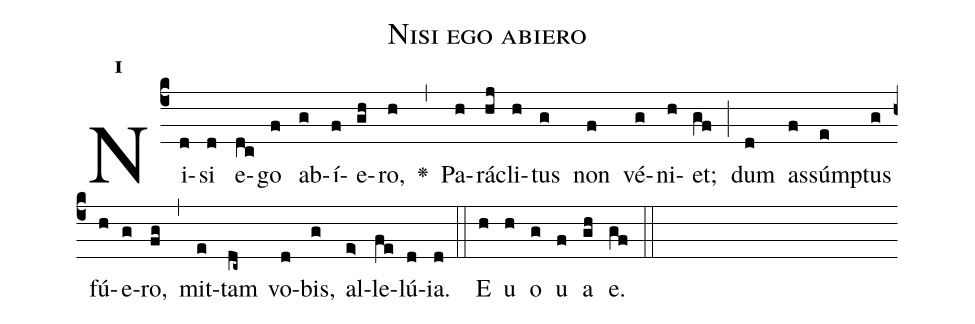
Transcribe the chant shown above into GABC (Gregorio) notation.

name:Nisi ego abiero;
office-part:Antiphona;
mode:1;
%%
initial-style: 1;
name: Nisi ego abiero
book: Antiphonae & Responsoria/Tomus II, p. 252;
occasion: Hebdomada VII Paschae Feria II;
office-part: Vesperae Ant E;
user-notes: ;
commentary: ;
annotation: 1f;
centering-scheme: english;
fontsize: 12;
font: OFLSortsMillGoudy;
height: 11;
width: 4.5;
%%
(c4)Ni(d)si(d) e(dc)go(f) ab(g)í(f)e(gh)ro,(h) <v>\greheightstar</v>(,) Pa(h)rá(hj)cli(h)tus(g) non(f) vé(g)ni(h)et;(gf) (;) dum(d) as(f)súm(e)ptus(g) fú(h)e(g)ro,(fg) (,) mit(e)tam(dc~) vo(d)bis,(g) al(e>)le(fe)lú(d)ia.(d) (::)
E(h) u(h) o(g) u(f) a(gh) e.(gf) (::)
